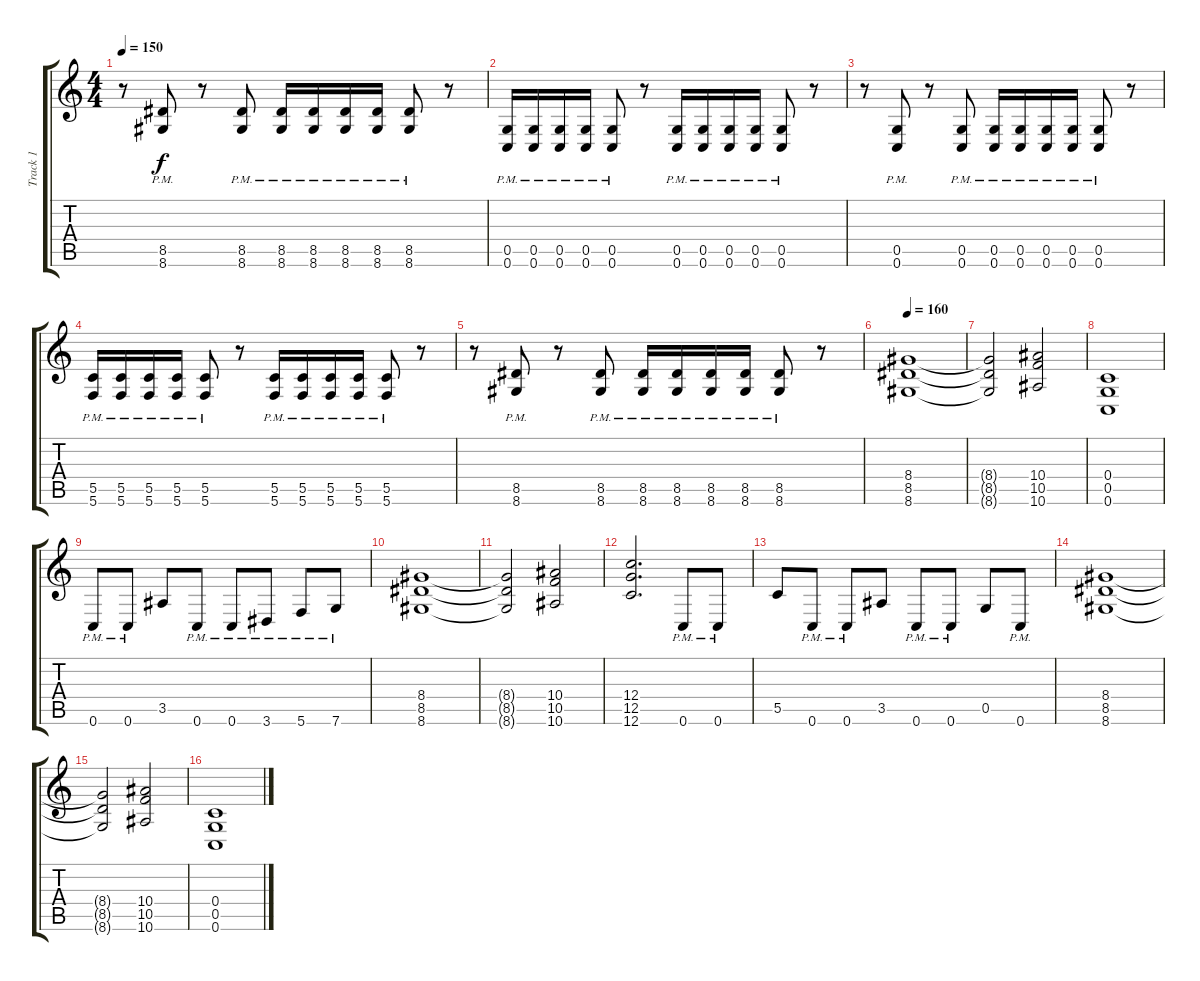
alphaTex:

\track ("Track 1" "Track 1") {instrument distortionguitar}
\staff {score tabs}
\tuning (D4 A3 F3 C3 G2 C2) {hide}
\ts (4 4)
\tempo 150
\clef g2
\ks c
r.8{dy f} (8.5{pm} 8.6{pm}).8 r.8 (8.5{pm} 8.6{pm}).8 (8.5{pm} 8.6{pm}).16 (8.5{pm} 8.6{pm}).16 (8.5{pm} 8.6{pm}).16 (8.5{pm} 8.6{pm}).16 (8.5{pm} 8.6{pm}).8 r.8 |
(0.5{pm} 0.6{pm}).16 (0.5{pm} 0.6{pm}).16 (0.5{pm} 0.6{pm}).16 (0.5{pm} 0.6{pm}).16 (0.5{pm} 0.6{pm}).8 r.8 (0.5{pm} 0.6{pm}).16 (0.5{pm} 0.6{pm}).16 (0.5{pm} 0.6{pm}).16 (0.5{pm} 0.6{pm}).16 (0.5{pm} 0.6{pm}).8 r.8 |
r.8 (0.5{pm} 0.6{pm}).8 r.8 (0.5{pm} 0.6{pm}).8 (0.5{pm} 0.6{pm}).16 (0.5{pm} 0.6{pm}).16 (0.5{pm} 0.6{pm}).16 (0.5{pm} 0.6{pm}).16 (0.5{pm} 0.6{pm}).8 r.8 |
(5.5{pm} 5.6{pm}).16 (5.5{pm} 5.6{pm}).16 (5.5{pm} 5.6{pm}).16 (5.5{pm} 5.6{pm}).16 (5.5{pm} 5.6{pm}).8 r.8 (5.5{pm} 5.6{pm}).16 (5.5{pm} 5.6{pm}).16 (5.5{pm} 5.6{pm}).16 (5.5{pm} 5.6{pm}).16 (5.5{pm} 5.6{pm}).8 r.8 |
r.8 (8.5{pm} 8.6{pm}).8 r.8 (8.5{pm} 8.6{pm}).8 (8.5{pm} 8.6{pm}).16 (8.5{pm} 8.6{pm}).16 (8.5{pm} 8.6{pm}).16 (8.5{pm} 8.6{pm}).16 (8.5{pm} 8.6{pm}).8 r.8 |
\tempo 160
(8.4 8.5 8.6).1 |
(8.4{t} 8.5{t} 8.6{t}).2 (10.4 10.5 10.6).2 |
(0.4 0.5 0.6).1 |
0.6{pm}.8 0.6{pm}.8 3.5.8 0.6{pm}.8 0.6{pm}.8 3.6{pm}.8 5.6{pm}.8 7.6{pm}.8 |
(8.4 8.5 8.6).1 |
(8.4{t} 8.5{t} 8.6{t}).2 (10.4 10.5 10.6).2 |
(12.4 12.5 12.6).2{d} 0.6{pm}.8 0.6{pm}.8 |
5.5.8 0.6{pm}.8 0.6{pm}.8 3.5.8 0.6{pm}.8 0.6{pm}.8 0.5.8 0.6{pm}.8 |
(8.4 8.5 8.6).1 |
(8.4{t} 8.5{t} 8.6{t}).2 (10.4 10.5 10.6).2 |
(0.4 0.5 0.6).1
